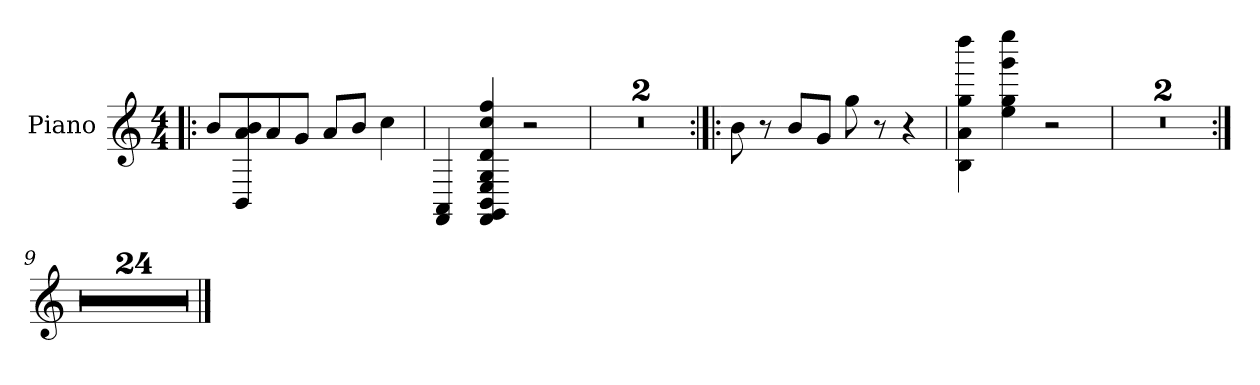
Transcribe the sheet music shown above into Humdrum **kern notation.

**kern
*part1
*staff1
*I"Piano
*I'Pno.
*clefG2
*k[]
*M4/4
=1!|:
8b/L
8BB/ 8a/ 8b/
8a/
8g/J
8a/L
8b/J
4cc\
=2
4FF/ 4AA/
4FF/ 4GG/ 4BB/ 4E/ 4G/ 4d/ 4cc/ 4ff/
2r
=3
1r
=4
1r
!!LO:LB:g=z
=5:|!|:
8b\
8r
8b/L
8g/J
8gg\
8r
4r
=6
4B\ 4a\ 4gg\ 4dddd\
4ee\ 4gg\ 4ggg\ 4eeee\
2r
=7
1r
=8
1r
!!LO:LB:g=z
=9:|!
1r
=10
1r
=11
1r
=12
1r
!!LO:LB:g=z
=13
1r
=14
1r
=15
1r
=16
1r
!!LO:LB:g=z
=17
1r
=18
1r
=19
1r
=20
1r
!!LO:LB:g=z
=21
1r
=22
1r
=23
1r
=24
1r
!!LO:LB:g=z
=25
1r
=26
1r
=27
1r
=28
1r
!!LO:LB:g=z
=29
1r
=30
1r
=31
1r
=32
1r
==
*-
